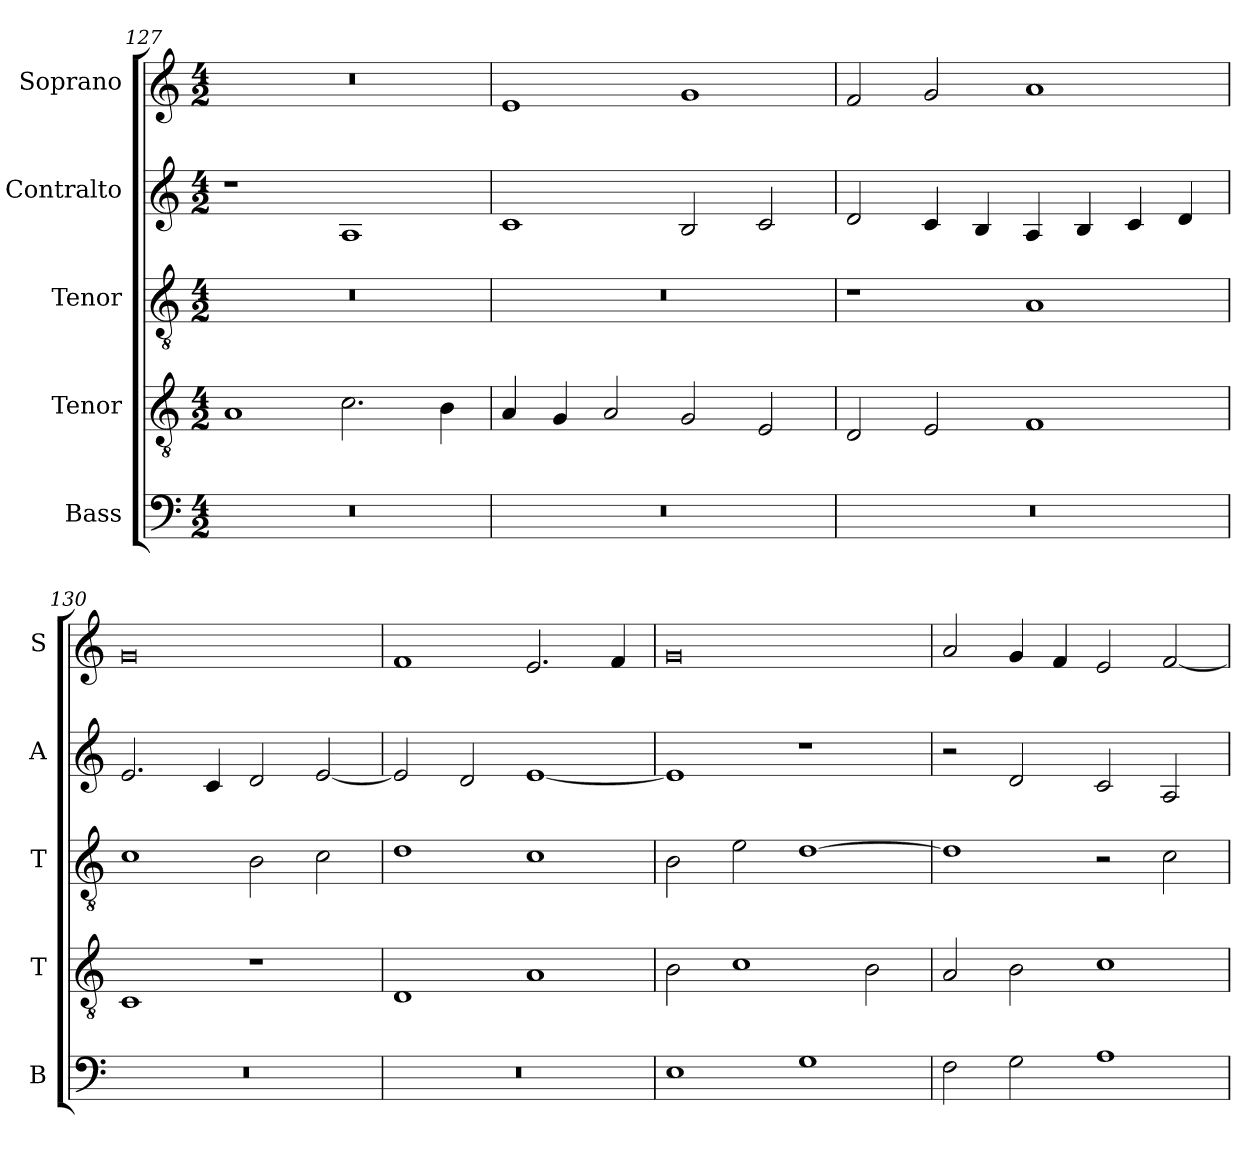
**kern	**kern	**kern	**kern	**kern
*part5	*part4	*part3	*part2	*part1
*staff5	*staff4	*staff3	*staff2	*staff1
*I"Bass	*I"Tenor	*I"Tenor	*I"Contralto	*I"Soprano
*I'B	*I'T	*I'T	*I'A	*I'S
*clefF4	*clefGv2	*clefGv2	*clefG2	*clefG2
*k[]	*k[]	*k[]	*k[]	*k[]
*E:phr	*E:phr	*E:phr	*E:phr	*E:phr
*M4/2	*M4/2	*M4/2	*M4/2	*M4/2
=127	=127	=127	=127	=127
0r	1A	0r	1r	0r
.	2.c	.	1A	.
.	4B	.	.	.
=128	=128	=128	=128	=128
0r	4A	0r	1c	1e
.	4G	.	.	.
.	2A	.	.	.
.	2G	.	2B	1g
.	2E	.	2c	.
=129	=129	=129	=129	=129
0r	2D	1r	2d	2f
.	2E	.	4c	2g
.	.	.	4B	.
.	1F	1A	4A	1a
.	.	.	4B	.
.	.	.	4c	.
.	.	.	4d	.
=130	=130	=130	=130	=130
0r	1C	1c	2.e	0g
.	.	.	4c	.
.	1r	2B	2d	.
.	.	2c	[2e	.
=131	=131	=131	=131	=131
0r	1D	1d	2e]	1f
.	.	.	2d	.
.	1A	1c	[1e	2.e
.	.	.	.	4f
=132	=132	=132	=132	=132
1E	2B	2B	1e]	0g
.	1c	2e	.	.
1G	.	[1d	1r	.
.	2B	.	.	.
=133	=133	=133	=133	=133
2F	2A	1d]	2r	2a
2G	2B	.	2d	4g
.	.	.	.	4f
1A	1c	2r	2c	2e
.	.	2c	2A	[2f
=	=	=	=	=
*-	*-	*-	*-	*-
